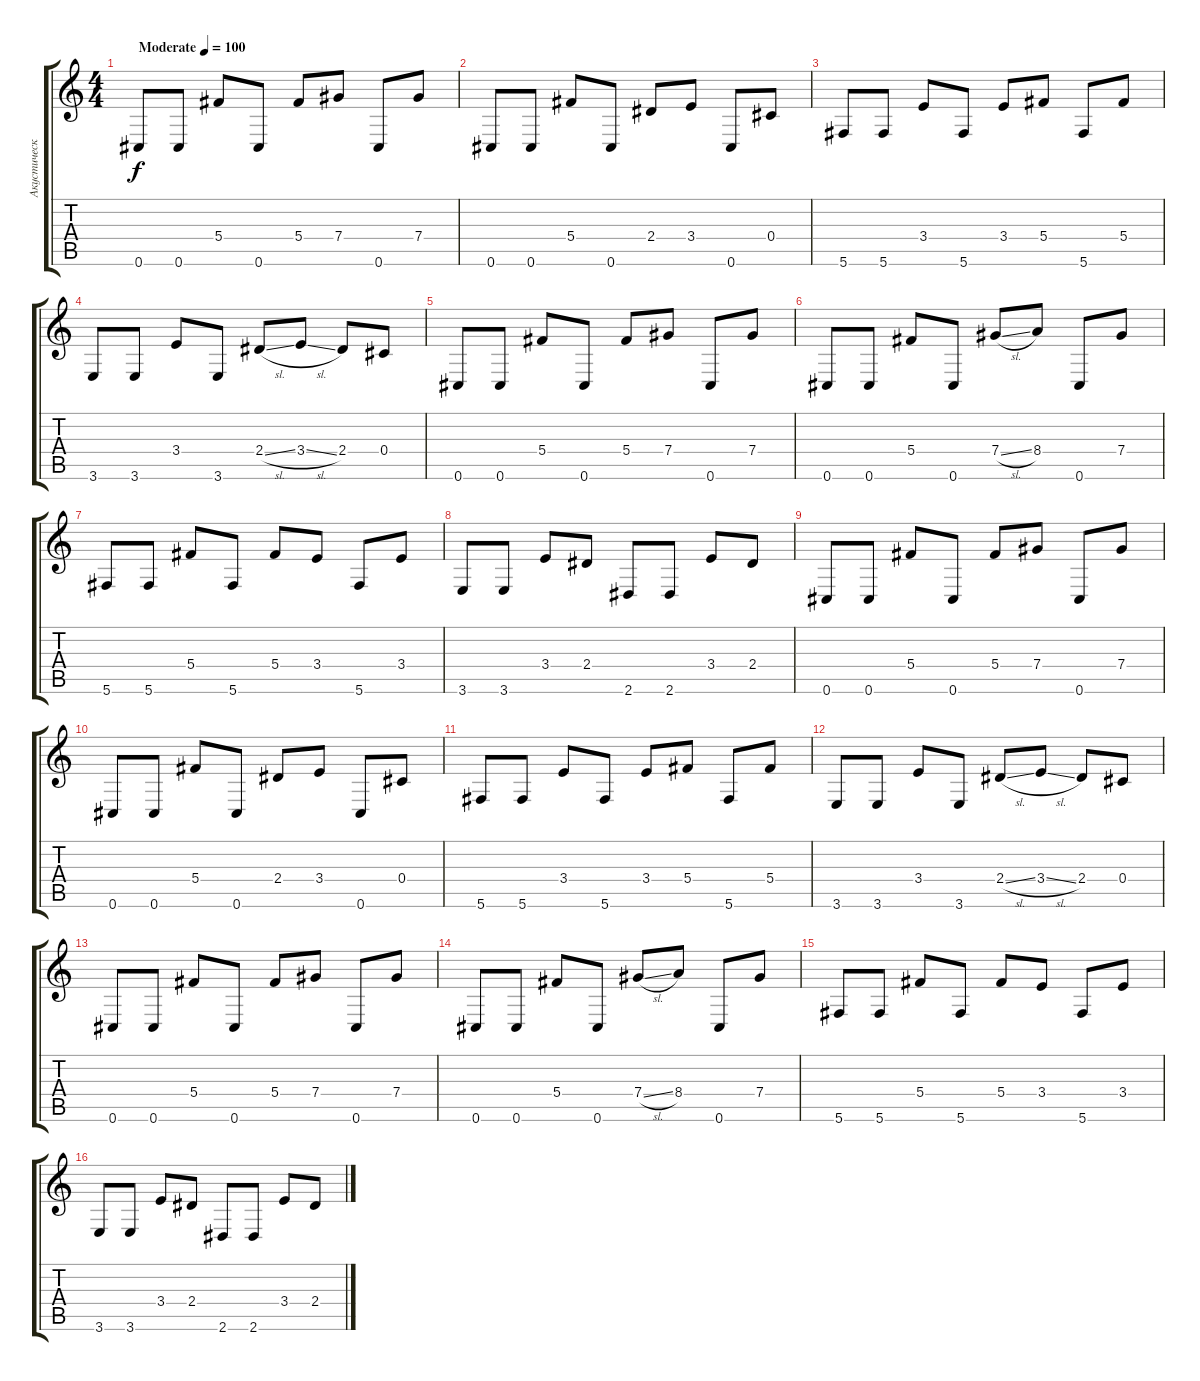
\track ("Акустическое вступление" "Акустическ") {instrument acousticguitarsteel}
\staff {score tabs}
\tuning (Gb4 Db4 Ab3 Db3 Ab2 Db2) {hide}
\ts (4 4)
\tempo (100 "Moderate")
\clef g2
\ks c
0.6.8{dy f instrument acousticguitarsteel} 0.6.8 5.4.8 0.6.8 5.4.8 7.4.8 0.6.8 7.4.8 |
0.6.8 0.6.8 5.4.8 0.6.8 2.4.8 3.4.8 0.6.8 0.4.8 |
5.6.8 5.6.8 3.4.8 5.6.8 3.4.8 5.4.8 5.6.8 5.4.8 |
3.6.8 3.6.8 3.4.8 3.6.8 2.4{sl}.8 3.4{sl}.8 2.4.8 0.4.8 |
0.6.8 0.6.8 5.4.8 0.6.8 5.4.8 7.4.8 0.6.8 7.4.8 |
0.6.8 0.6.8 5.4.8 0.6.8 7.4{sl}.8 8.4.8 0.6.8 7.4.8 |
5.6.8 5.6.8 5.4.8 5.6.8 5.4.8 3.4.8 5.6.8 3.4.8 |
3.6.8 3.6.8 3.4.8 2.4.8 2.6.8 2.6.8 3.4.8 2.4.8 |
0.6.8 0.6.8 5.4.8 0.6.8 5.4.8 7.4.8 0.6.8 7.4.8 |
0.6.8 0.6.8 5.4.8 0.6.8 2.4.8 3.4.8 0.6.8 0.4.8 |
5.6.8 5.6.8 3.4.8 5.6.8 3.4.8 5.4.8 5.6.8 5.4.8 |
3.6.8 3.6.8 3.4.8 3.6.8 2.4{sl}.8 3.4{sl}.8 2.4.8 0.4.8 |
0.6.8 0.6.8 5.4.8 0.6.8 5.4.8 7.4.8 0.6.8 7.4.8 |
0.6.8 0.6.8 5.4.8 0.6.8 7.4{sl}.8 8.4.8 0.6.8 7.4.8 |
5.6.8 5.6.8 5.4.8 5.6.8 5.4.8 3.4.8 5.6.8 3.4.8 |
3.6.8 3.6.8 3.4.8 2.4.8 2.6.8 2.6.8 3.4.8 2.4.8
